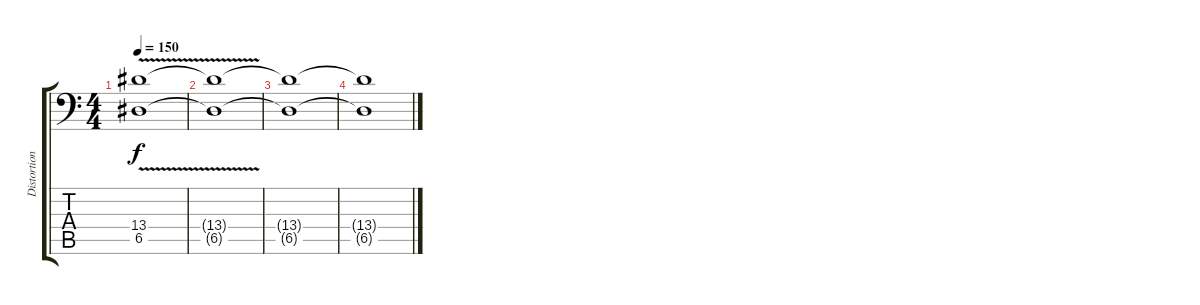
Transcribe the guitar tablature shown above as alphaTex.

\track ("Distortion" "Distortion") {instrument distortionguitar}
\staff {score tabs}
\tuning (E4 B3 G3 D2 A1 E1) {hide}
\ts (4 4)
\tempo 150
\clef f4
\ks c
(13.4{v} 6.5{v}).1{dy f} |
(13.4{t} 6.5{t}).1 |
(13.4{t} 6.5{t}).1 |
(13.4{t} 6.5{t}).1
